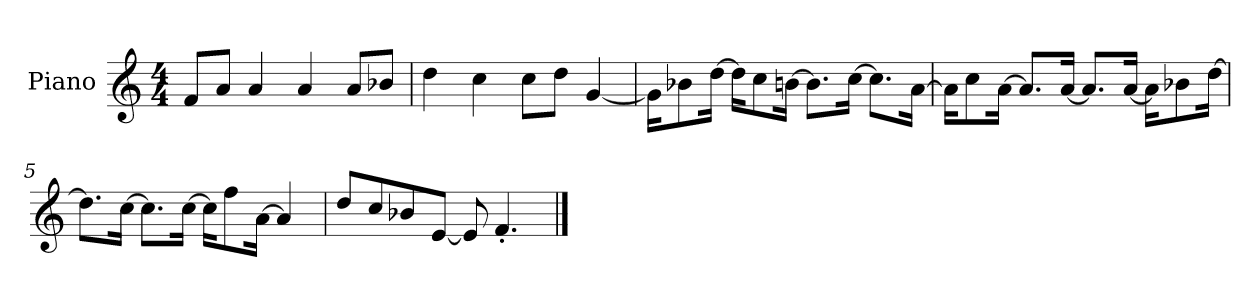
**kern
*part1
*staff1
*I"Piano
*I'P-no
*clefG2
*k[]
*M4/4
*MM90
=1
8f/L
8a/J
4a/
4a/
8a/L
8b-X/J
=2
4dd\
4cc\
8cc\L
8dd\J
[4g/
=3
16g\KL]
8b-X\
[16dd\Jk
16dd\KL]
8cc\
[16bn\Jk
8.b\L]
[16cc\Jk
8.cc\L]
[16a\Jk
=4
16a\KL]
8cc\
[16a\Jk
8.a/L]
[16a/Jk
8.a/L]
[16a/Jk
16a\KL]
8b-X\
[16dd\Jk
!!LO:LB:g=z
=5
8.dd\L]
[16cc\Jk
8.cc\L]
[16cc\Jk
16cc\KL]
8ff\
[16a\Jk
4a/]
=6
8dd/L
8cc/
8b-X/
[8e/J
8e/]
4.f'/
==
*-
